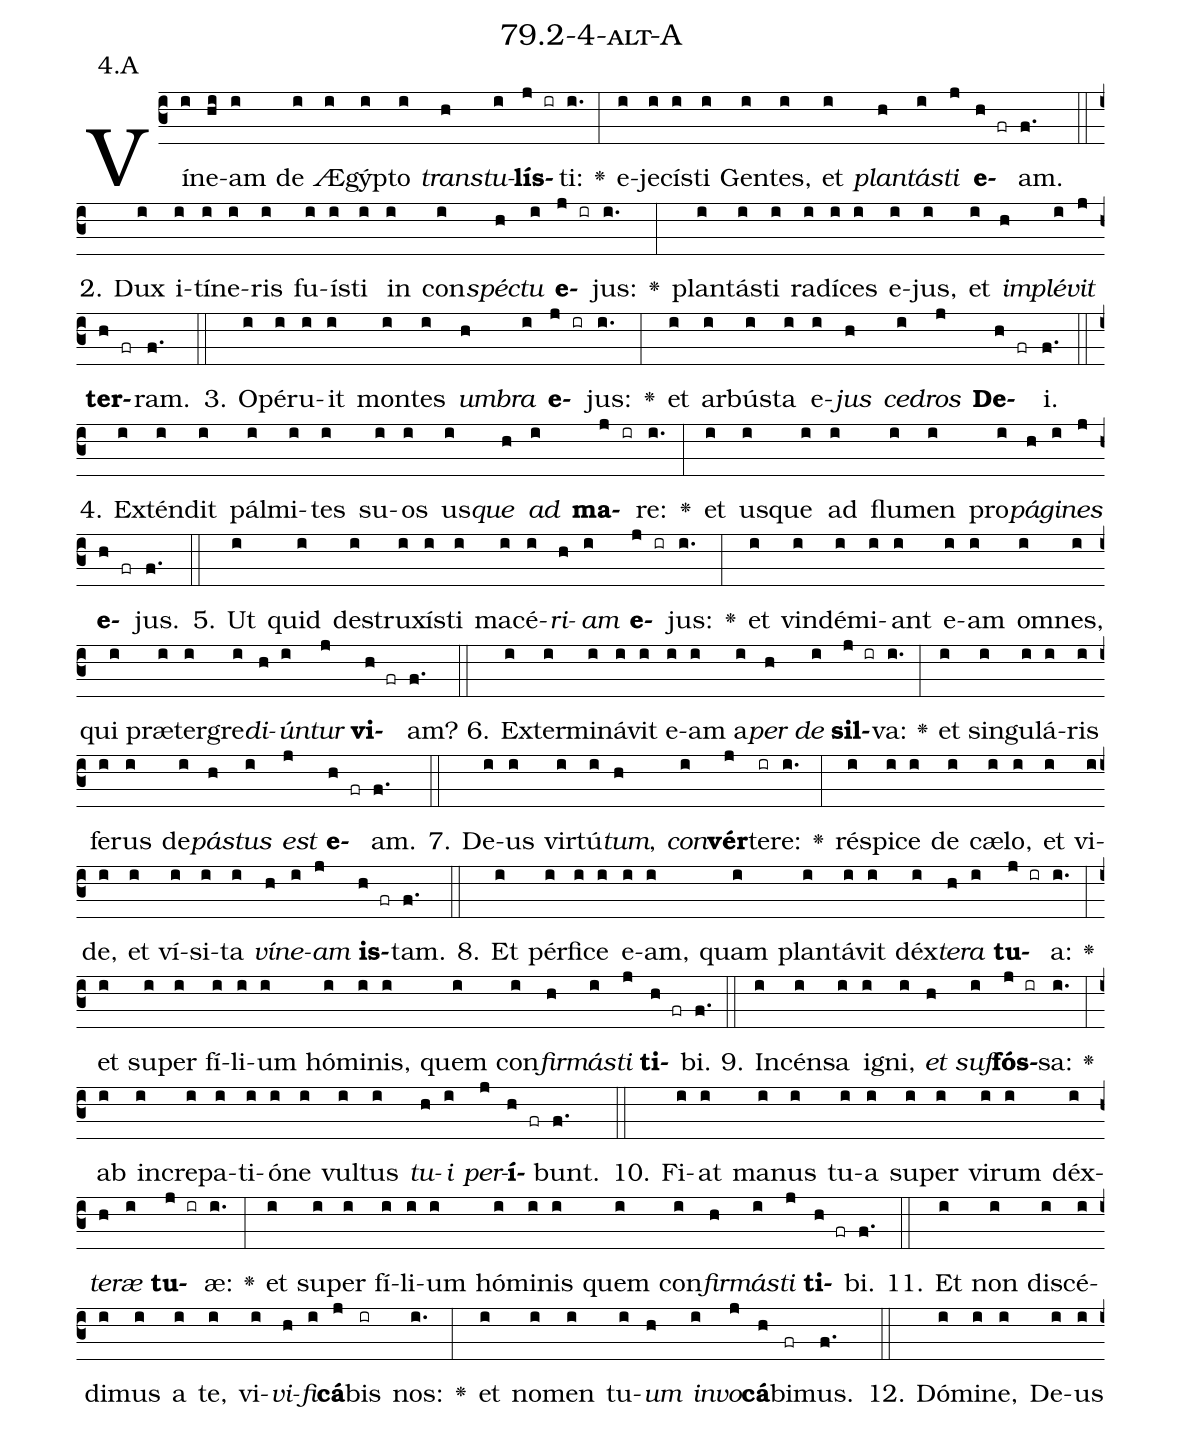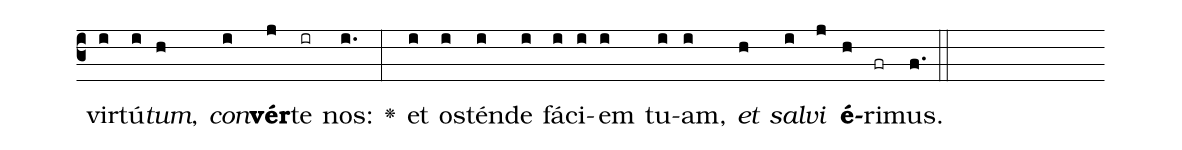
name: 79.2-4-alt-A;
annotation: 4.A;
%%
(c3)Ví(i)ne(hi)am(i) de(i) Æ(i)gýp(i)to(i) <i>trans</i>(h)<i>tu</i>(i)<b>lís</b>(j ir)ti:(i.) <v>\greheightstar</v>(:) e(i)je(i)cís(i)ti(i) Gen(i)tes,(i) et(i) <i>plan</i>(h)<i>tás</i>(i)<i>ti</i>(j) <b>e</b>(h fr)am.(f.) (::)
2. Dux(i) i(i)tí(i)ne(i)ris(i) fu(i)ís(i)ti(i) in(i) con(i)<i>spéc</i>(h)<i>tu</i>(i) <b>e</b>(j ir)jus:(i.) <v>\greheightstar</v>(:) plan(i)tás(i)ti(i) ra(i)dí(i)ces(i) e(i)jus,(i) et(i) <i>im</i>(h)<i>plé</i>(i)<i>vit</i>(j) <b>ter</b>(h fr)ram.(f.) (::)
3. O(i)pé(i)ru(i)it(i) mon(i)tes(i) <i>um</i>(h)<i>bra</i>(i) <b>e</b>(j ir)jus:(i.) <v>\greheightstar</v>(:) et(i) ar(i)bús(i)ta(i) e(i)<i>jus</i>(h) <i>ce</i>(i)<i>dros</i>(j) <b>De</b>(h fr)i.(f.) (::)
4. Ex(i)tén(i)dit(i) pál(i)mi(i)tes(i) su(i)os(i) us(i)<i>que</i>(h) <i>ad</i>(i) <b>ma</b>(j ir)re:(i.) <v>\greheightstar</v>(:) et(i) us(i)que(i) ad(i) flu(i)men(i) pro(i)<i>pá</i>(h)<i>gi</i>(i)<i>nes</i>(j) <b>e</b>(h fr)jus.(f.) (::)
5. Ut(i) quid(i) de(i)stru(i)xís(i)ti(i) ma(i)cé(i)<i>ri</i>(h)<i>am</i>(i) <b>e</b>(j ir)jus:(i.) <v>\greheightstar</v>(:) et(i) vin(i)dé(i)mi(i)ant(i) e(i)am(i) om(i)nes,(i) qui(i) præ(i)ter(i)gre(i)<i>di</i>(h)<i>ún</i>(i)<i>tur</i>(j) <b>vi</b>(h fr)am?(f.) (::)
6. Ex(i)ter(i)mi(i)ná(i)vit(i) e(i)am(i) a(i)<i>per</i>(h) <i>de</i>(i) <b>sil</b>(j ir)va:(i.) <v>\greheightstar</v>(:) et(i) sin(i)gu(i)lá(i)ris(i) fe(i)rus(i) de(i)<i>pás</i>(h)<i>tus</i>(i) <i>est</i>(j) <b>e</b>(h fr)am.(f.) (::)
7. De(i)us(i) vir(i)tú(i)<i>tum</i>,(h) <i>con</i>(i)<b>vér</b>(j)te(ir)re:(i.) <v>\greheightstar</v>(:) ré(i)spi(i)ce(i) de(i) cæ(i)lo,(i) et(i) vi(i)de,(i) et(i) ví(i)si(i)ta(i) <i>ví</i>(h)<i>ne</i>(i)<i>am</i>(j) <b>is</b>(h fr)tam.(f.) (::)
8. Et(i) pér(i)fi(i)ce(i) e(i)am,(i) quam(i) plan(i)tá(i)vit(i) déx(i)<i>te</i>(h)<i>ra</i>(i) <b>tu</b>(j ir)a:(i.) <v>\greheightstar</v>(:) et(i) su(i)per(i) fí(i)li(i)um(i) hó(i)mi(i)nis,(i) quem(i) con(i)<i>fir</i>(h)<i>más</i>(i)<i>ti</i>(j) <b>ti</b>(h fr)bi.(f.) (::)
9. In(i)cén(i)sa(i) i(i)gni,(i) <i>et</i>(h) <i>suf</i>(i)<b>fós</b>(j ir)sa:(i.) <v>\greheightstar</v>(:) ab(i) in(i)cre(i)pa(i)ti(i)ó(i)ne(i) vul(i)tus(i) <i>tu</i>(h)<i>i</i>(i) <i>per</i>(j)<b>í</b>(h fr)bunt.(f.) (::)
10. Fi(i)at(i) ma(i)nus(i) tu(i)a(i) su(i)per(i) vi(i)rum(i) déx(i)<i>te</i>(h)<i>ræ</i>(i) <b>tu</b>(j ir)æ:(i.) <v>\greheightstar</v>(:) et(i) su(i)per(i) fí(i)li(i)um(i) hó(i)mi(i)nis(i) quem(i) con(i)<i>fir</i>(h)<i>más</i>(i)<i>ti</i>(j) <b>ti</b>(h fr)bi.(f.) (::)
11. Et(i) non(i) di(i)scé(i)di(i)mus(i) a(i) te,(i) vi(i)<i>vi</i>(h)<i>fi</i>(i)<b>cá</b>(j)bis(ir) nos:(i.) <v>\greheightstar</v>(:) et(i) no(i)men(i) tu(i)<i>um</i>(h) <i>in</i>(i)<i>vo</i>(j)<b>cá</b>(h)bi(fr)mus.(f.) (::)
12. Dó(i)mi(i)ne,(i) De(i)us(i) vir(i)tú(i)<i>tum</i>,(h) <i>con</i>(i)<b>vér</b>(j)te(ir) nos:(i.) <v>\greheightstar</v>(:) et(i) os(i)tén(i)de(i) fá(i)ci(i)em(i) tu(i)am,(i) <i>et</i>(h) <i>sal</i>(i)<i>vi</i>(j) <b>é</b>(h)ri(fr)mus.(f.) (::)
